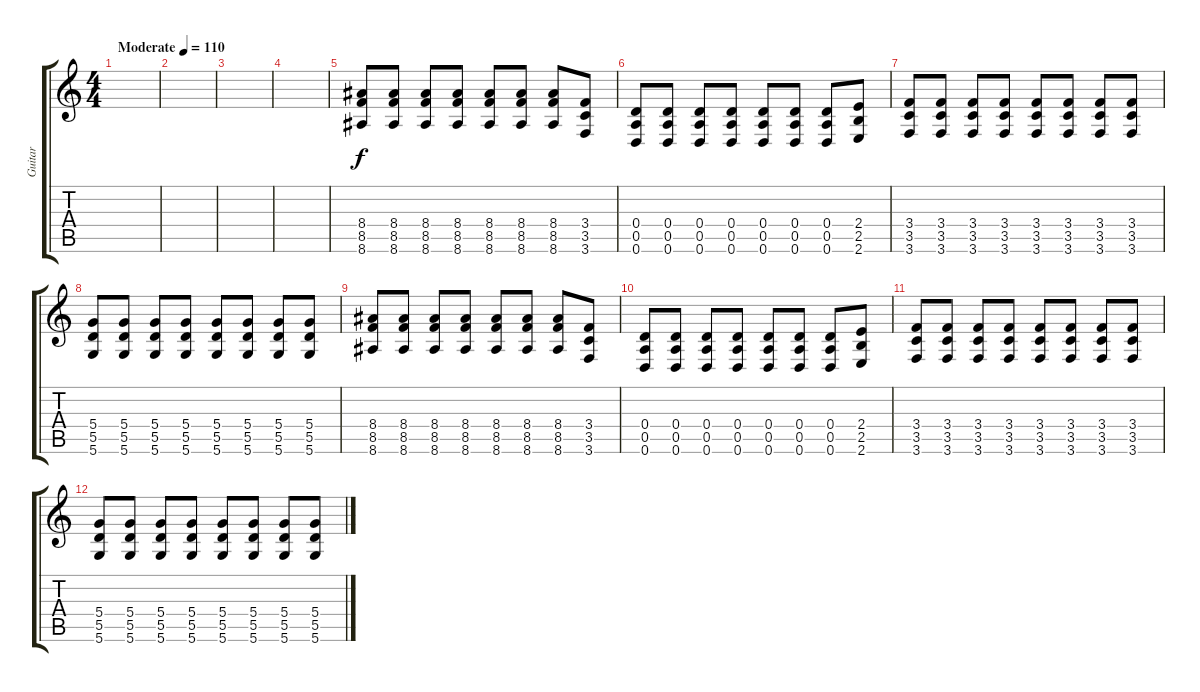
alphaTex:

\track ("Guitar " "Guitar ") {instrument overdrivenguitar}
\staff {score tabs}
\tuning (E4 B3 G3 D3 A2 D2) {hide}
\ts (4 4)
\tempo (110 "Moderate")
\clef g2
\ks c
|
|
|
|
(8.4 8.5 8.6).8 (8.4 8.5 8.6).8 (8.4 8.5 8.6).8 (8.4 8.5 8.6).8 (8.4 8.5 8.6).8 (8.4 8.5 8.6).8 (8.4 8.5 8.6).8 (3.4 3.5 3.6).8 |
(0.4 0.5 0.6).8 (0.4 0.5 0.6).8 (0.4 0.5 0.6).8 (0.4 0.5 0.6).8 (0.4 0.5 0.6).8 (0.4 0.5 0.6).8 (0.4 0.5 0.6).8 (2.4 2.5 2.6).8 |
(3.4 3.5 3.6).8 (3.4 3.5 3.6).8 (3.4 3.5 3.6).8 (3.4 3.5 3.6).8 (3.4 3.5 3.6).8 (3.4 3.5 3.6).8 (3.4 3.5 3.6).8 (3.4 3.5 3.6).8 |
(5.4 5.5 5.6).8 (5.4 5.5 5.6).8 (5.4 5.5 5.6).8 (5.4 5.5 5.6).8 (5.4 5.5 5.6).8 (5.4 5.5 5.6).8 (5.4 5.5 5.6).8 (5.4 5.5 5.6).8 |
(8.4 8.5 8.6).8 (8.4 8.5 8.6).8 (8.4 8.5 8.6).8 (8.4 8.5 8.6).8 (8.4 8.5 8.6).8 (8.4 8.5 8.6).8 (8.4 8.5 8.6).8 (3.4 3.5 3.6).8 |
(0.4 0.5 0.6).8 (0.4 0.5 0.6).8 (0.4 0.5 0.6).8 (0.4 0.5 0.6).8 (0.4 0.5 0.6).8 (0.4 0.5 0.6).8 (0.4 0.5 0.6).8 (2.4 2.5 2.6).8 |
(3.4 3.5 3.6).8 (3.4 3.5 3.6).8 (3.4 3.5 3.6).8 (3.4 3.5 3.6).8 (3.4 3.5 3.6).8 (3.4 3.5 3.6).8 (3.4 3.5 3.6).8 (3.4 3.5 3.6).8 |
(5.4 5.5 5.6).8 (5.4 5.5 5.6).8 (5.4 5.5 5.6).8 (5.4 5.5 5.6).8 (5.4 5.5 5.6).8 (5.4 5.5 5.6).8 (5.4 5.5 5.6).8 (5.4 5.5 5.6).8
